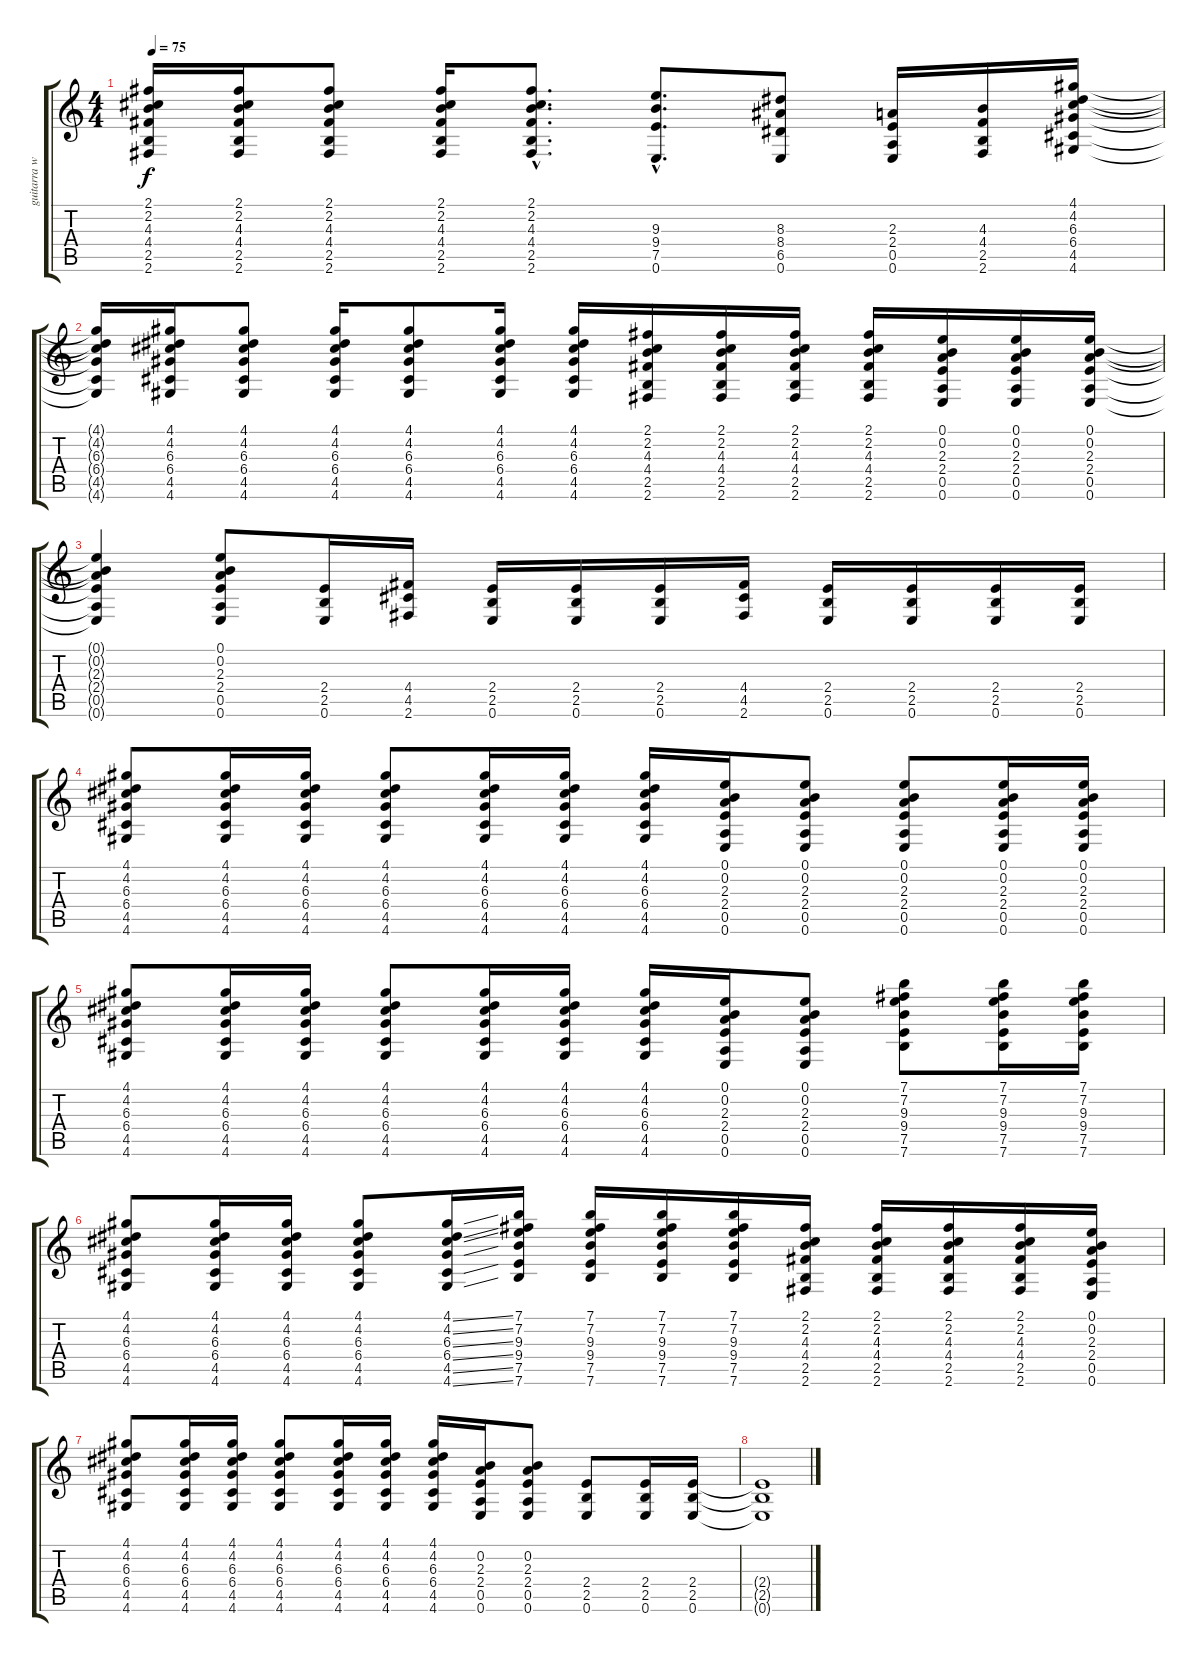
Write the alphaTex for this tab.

\track ("guitarra w/dist" "guitarra w") {instrument distortionguitar}
\staff {score tabs}
\tuning (E4 B3 G3 D3 A2 E2) {hide}
\ts (4 4)
\tempo 75
\clef g2
\ks c
(2.1{t} 2.2{t} 4.3{t} 4.4{t} 2.5{t} 2.6{t}).16{dy f} (2.1 2.2 4.3 4.4 2.5 2.6).16 (2.1 2.2 4.3 4.4 2.5 2.6).8 (2.1 2.2 4.3 4.4 2.5 2.6).16 (2.1{hac} 2.2{hac} 4.3{hac} 4.4{hac} 2.5{hac} 2.6{hac}).8{d} (9.3{hac} 9.4{hac} 7.5{hac} 0.6{hac}).8{d} (8.3 8.4 6.5 0.6).8 (2.3 2.4 0.5 0.6).16 (4.3 4.4 2.5 2.6).16 (4.1 4.2 6.3 6.4 4.5 4.6).16 |
(4.1{t} 4.2{t} 6.3{t} 6.4{t} 4.5{t} 4.6{t}).16 (4.1 4.2 6.3 6.4 4.5 4.6).16 (4.1 4.2 6.3 6.4 4.5 4.6).8 (4.1 4.2 6.3 6.4 4.5 4.6).16 (4.1 4.2 6.3 6.4 4.5 4.6).8 (4.1 4.2 6.3 6.4 4.5 4.6).16 (4.1 4.2 6.3 6.4 4.5 4.6).16 (2.1 2.2 4.3 4.4 2.5 2.6).16 (2.1 2.2 4.3 4.4 2.5 2.6).16 (2.1 2.2 4.3 4.4 2.5 2.6).16 (2.1 2.2 4.3 4.4 2.5 2.6).16 (0.1 0.2 2.3 2.4 0.5 0.6).16 (0.1 0.2 2.3 2.4 0.5 0.6).16 (0.1 0.2 2.3 2.4 0.5 0.6).16 |
(0.1{t} 0.2{t} 2.3{t} 2.4{t} 0.5{t} 0.6{t}).4 (0.1 0.2 2.3 2.4 0.5 0.6).8 (2.4 2.5 0.6).16 (4.4 4.5 2.6).16 (2.4 2.5 0.6).16 (2.4 2.5 0.6).16 (2.4 2.5 0.6).16 (4.4 4.5 2.6).16 (2.4 2.5 0.6).16 (2.4 2.5 0.6).16 (2.4 2.5 0.6).16 (2.4 2.5 0.6).16 |
(4.1 4.2 6.3 6.4 4.5 4.6).8 (4.1 4.2 6.3 6.4 4.5 4.6).16 (4.1 4.2 6.3 6.4 4.5 4.6).16 (4.1 4.2 6.3 6.4 4.5 4.6).8 (4.1 4.2 6.3 6.4 4.5 4.6).16 (4.1 4.2 6.3 6.4 4.5 4.6).16 (4.1 4.2 6.3 6.4 4.5 4.6).16 (0.1 0.2 2.3 2.4 0.5 0.6).16 (0.1 0.2 2.3 2.4 0.5 0.6).8 (0.1 0.2 2.3 2.4 0.5 0.6).8 (0.1 0.2 2.3 2.4 0.5 0.6).16 (0.1 0.2 2.3 2.4 0.5 0.6).16 |
(4.1 4.2 6.3 6.4 4.5 4.6).8 (4.1 4.2 6.3 6.4 4.5 4.6).16 (4.1 4.2 6.3 6.4 4.5 4.6).16 (4.1 4.2 6.3 6.4 4.5 4.6).8 (4.1 4.2 6.3 6.4 4.5 4.6).16 (4.1 4.2 6.3 6.4 4.5 4.6).16 (4.1 4.2 6.3 6.4 4.5 4.6).16 (0.1 0.2 2.3 2.4 0.5 0.6).16 (0.1 0.2 2.3 2.4 0.5 0.6).8 (7.1 7.2 9.3 9.4 7.5 7.6).8 (7.1 7.2 9.3 9.4 7.5 7.6).16 (7.1 7.2 9.3 9.4 7.5 7.6).16 |
(4.1 4.2 6.3 6.4 4.5 4.6).8 (4.1 4.2 6.3 6.4 4.5 4.6).16 (4.1 4.2 6.3 6.4 4.5 4.6).16 (4.1 4.2 6.3 6.4 4.5 4.6).8 (4.1{ss} 4.2{ss} 6.3{ss} 6.4{ss} 4.5{ss} 4.6{ss}).16 (7.1 7.2 9.3 9.4 7.5 7.6).16 (7.1 7.2 9.3 9.4 7.5 7.6).16 (7.1 7.2 9.3 9.4 7.5 7.6).16 (7.1 7.2 9.3 9.4 7.5 7.6).16 (2.1 2.2 4.3 4.4 2.5 2.6).16 (2.1 2.2 4.3 4.4 2.5 2.6).16 (2.1 2.2 4.3 4.4 2.5 2.6).16 (2.1 2.2 4.3 4.4 2.5 2.6).16 (0.1 0.2 2.3 2.4 0.5 0.6).16 |
(4.1 4.2 6.3 6.4 4.5 4.6).8 (4.1 4.2 6.3 6.4 4.5 4.6).16 (4.1 4.2 6.3 6.4 4.5 4.6).16 (4.1 4.2 6.3 6.4 4.5 4.6).8 (4.1 4.2 6.3 6.4 4.5 4.6).16 (4.1 4.2 6.3 6.4 4.5 4.6).16 (4.1 4.2 6.3 6.4 4.5 4.6).16 (0.2 2.3 2.4 0.5 0.6).16 (0.2 2.3 2.4 0.5 0.6).8 (2.4 2.5 0.6).8 (2.4 2.5 0.6).16 (2.4 2.5 0.6).16 |
(2.4{t} 2.5{t} 0.6{t}).1
